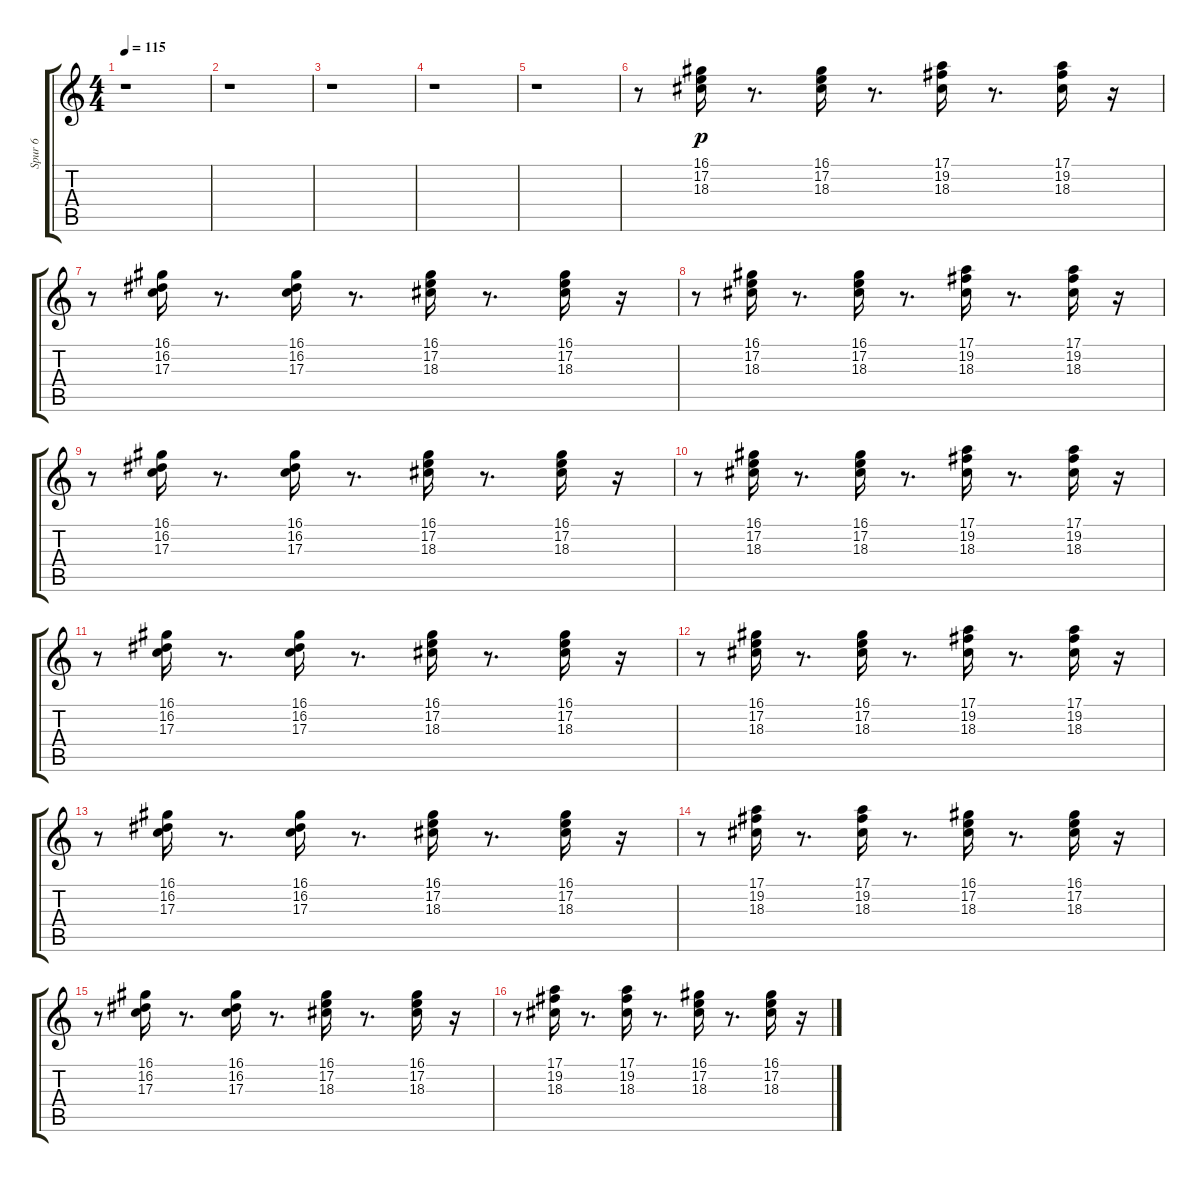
\track ("Spur 6" "Spur 6") {instrument acousticgrandpiano}
\staff {score tabs}
\tuning (E4 B3 G3 D3 A2 E2) {hide}
\ts (4 4)
\tempo 115
\clef g2
\ks c
r.1{dy p} |
r.1 |
r.1 |
r.1 |
r.1 |
r.8 (16.1 17.2 18.3).16 r.8{d} (16.1 17.2 18.3).16 r.8{d} (17.1 19.2 18.3).16 r.8{d} (17.1 19.2 18.3).16 r.16 |
r.8 (16.1 16.2 17.3).16 r.8{d} (16.1 16.2 17.3).16 r.8{d} (16.1 17.2 18.3).16 r.8{d} (16.1 17.2 18.3).16 r.16 |
r.8 (16.1 17.2 18.3).16 r.8{d} (16.1 17.2 18.3).16 r.8{d} (17.1 19.2 18.3).16 r.8{d} (17.1 19.2 18.3).16 r.16 |
r.8 (16.1 16.2 17.3).16 r.8{d} (16.1 16.2 17.3).16 r.8{d} (16.1 17.2 18.3).16 r.8{d} (16.1 17.2 18.3).16 r.16 |
r.8 (16.1 17.2 18.3).16 r.8{d} (16.1 17.2 18.3).16 r.8{d} (17.1 19.2 18.3).16 r.8{d} (17.1 19.2 18.3).16 r.16 |
r.8 (16.1 16.2 17.3).16 r.8{d} (16.1 16.2 17.3).16 r.8{d} (16.1 17.2 18.3).16 r.8{d} (16.1 17.2 18.3).16 r.16 |
r.8 (16.1 17.2 18.3).16 r.8{d} (16.1 17.2 18.3).16 r.8{d} (17.1 19.2 18.3).16 r.8{d} (17.1 19.2 18.3).16 r.16 |
r.8 (16.1 16.2 17.3).16 r.8{d} (16.1 16.2 17.3).16 r.8{d} (16.1 17.2 18.3).16 r.8{d} (16.1 17.2 18.3).16 r.16 |
r.8 (17.1 19.2 18.3).16 r.8{d} (17.1 19.2 18.3).16 r.8{d} (16.1 17.2 18.3).16 r.8{d} (16.1 17.2 18.3).16 r.16 |
r.8 (16.1 16.2 17.3).16 r.8{d} (16.1 16.2 17.3).16 r.8{d} (16.1 17.2 18.3).16 r.8{d} (16.1 17.2 18.3).16 r.16 |
r.8 (17.1 19.2 18.3).16 r.8{d} (17.1 19.2 18.3).16 r.8{d} (16.1 17.2 18.3).16 r.8{d} (16.1 17.2 18.3).16 r.16
